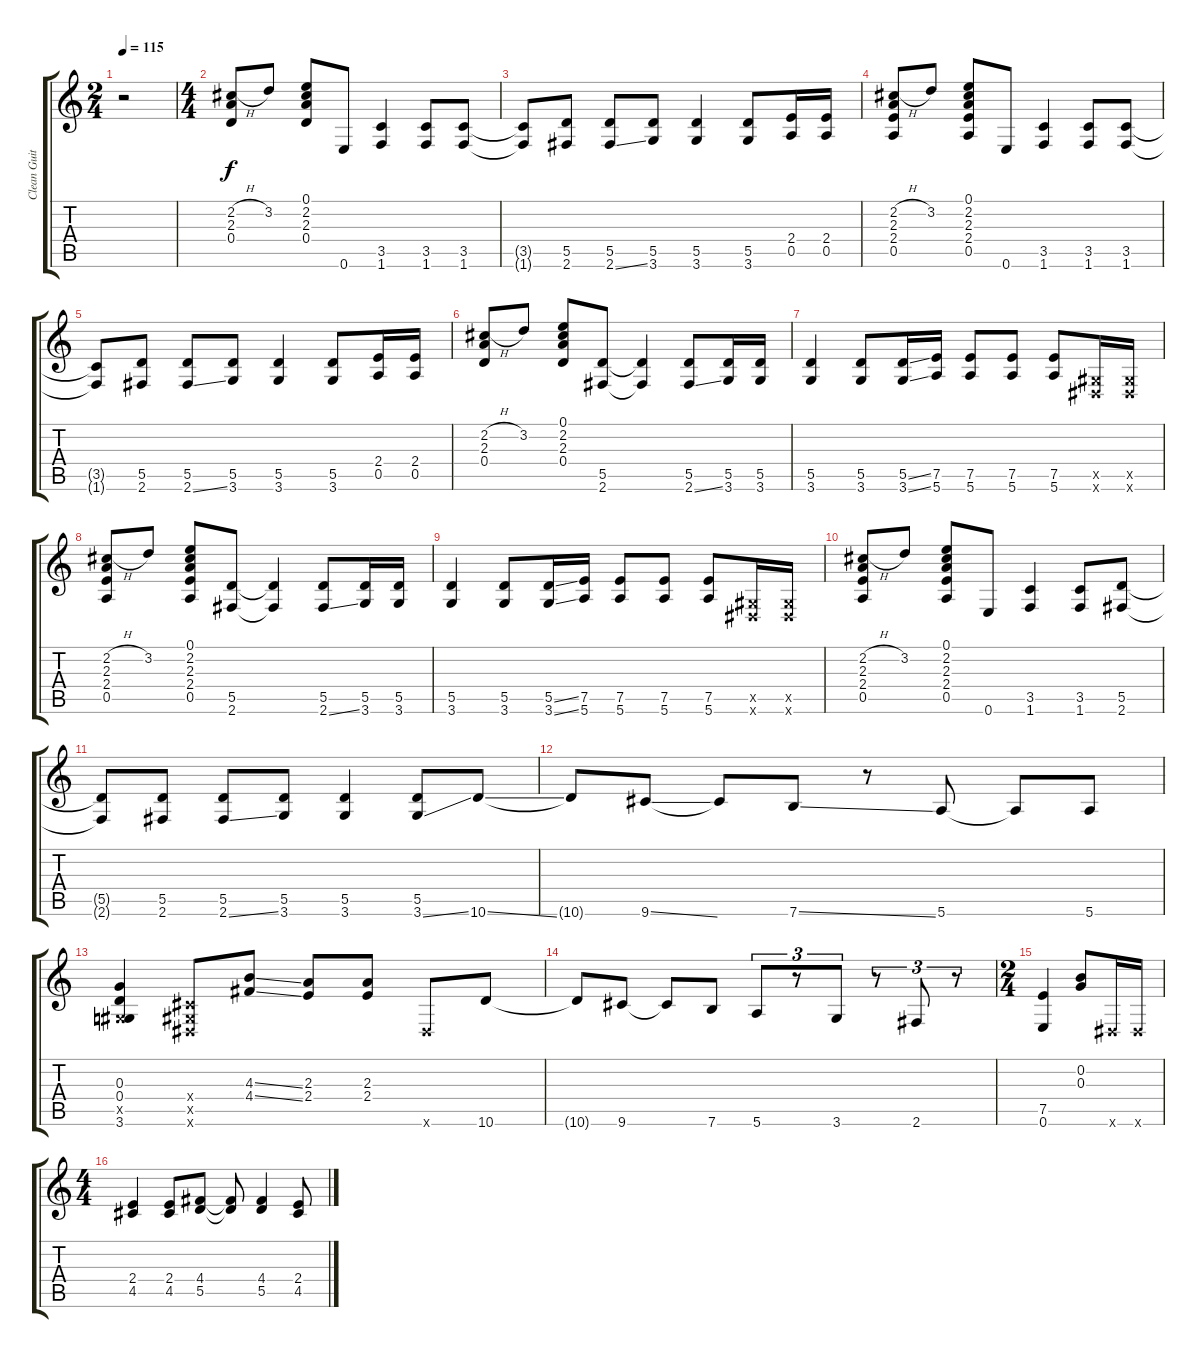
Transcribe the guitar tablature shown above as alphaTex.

\track ("Clean Guitar" "Clean Guit") {instrument electricguitarclean}
\staff {score tabs}
\tuning (E4 B3 G3 D3 A2 E2) {hide}
\ts (2 4)
\tempo 115
\clef g2
\ks c
r.2{dy f instrument electricguitarclean} |
\ts (4 4)
(2.2{h} 2.3 0.4).8 3.2.8 (0.1 2.2 2.3 0.4).8 0.6.8 (3.5 1.6).4 (3.5 1.6).8 (3.5 1.6).8 |
(3.5{t} 1.6{t}).8 (5.5 2.6).8 (5.5 2.6{ss}).8 (5.5 3.6).8 (5.5 3.6).4 (5.5 3.6).8 (2.4 0.5).16 (2.4 0.5).16 |
(2.2{h} 2.3 2.4 0.5).8 3.2.8 (0.1 2.2 2.3 2.4 0.5).8 0.6.8 (3.5 1.6).4 (3.5 1.6).8 (3.5 1.6).8 |
(3.5{t} 1.6{t}).8 (5.5 2.6).8 (5.5 2.6{ss}).8 (5.5 3.6).8 (5.5 3.6).4 (5.5 3.6).8 (2.4 0.5).16 (2.4 0.5).16 |
(2.2{h} 2.3 0.4).8 3.2.8 (0.1 2.2 2.3 0.4).8 (5.5 2.6).8 (5.5{t} 2.6{t}).4 (5.5 2.6{ss}).8 (5.5 3.6).16 (5.5 3.6).16 |
(5.5 3.6).4 (5.5 3.6).8 (5.5{ss} 3.6{ss}).16 (7.5 5.6).16 (7.5 5.6).8 (7.5 5.6).8 (7.5 5.6).8 (-1.5{x} -1.6{x}).16 (-1.5{x} -1.6{x}).16 |
(2.2{h} 2.3 2.4 0.5).8 3.2.8 (0.1 2.2 2.3 2.4 0.5).8 (5.5 2.6).8 (5.5{t} 2.6{t}).4 (5.5 2.6{ss}).8 (5.5 3.6).16 (5.5 3.6).16 |
(5.5 3.6).4 (5.5 3.6).8 (5.5{ss} 3.6{ss}).16 (7.5 5.6).16 (7.5 5.6).8 (7.5 5.6).8 (7.5 5.6).8 (-1.5{x} -1.6{x}).16 (-1.5{x} -1.6{x}).16 |
(2.2{h} 2.3 2.4 0.5).8 3.2.8 (0.1 2.2 2.3 2.4 0.5).8 0.6.8 (3.5 1.6).4 (3.5 1.6).8 (5.5 2.6).8 |
(5.5{t} 2.6{t}).8 (5.5 2.6).8 (5.5 2.6{ss}).8 (5.5 3.6).8 (5.5 3.6).4 (5.5 3.6{ss}).8 10.6{ss}.8 |
10.6{t}.8 9.6{ss}.8 9.6{t}.8 7.6{ss}.8 r.8 5.6.8 5.6{t}.8 5.6.8 |
(0.3 0.4 -1.5{x} 3.6).4 (-1.4{x} -1.5{x} -1.6{x}).8 (4.3{ss} 4.4{ss}).8 (2.3 2.4).8 (2.3 2.4).8 -1.6{x}.8 10.6.8 |
10.6{t}.8 9.6.8 9.6{t}.8 7.6.8 5.6.8{tu (3 2)} r.8{tu (3 2)} 3.6.8{tu (3 2)} r.8{tu (3 2)} 2.6.8{tu (3 2)} r.8{tu (3 2)} |
\ts (2 4)
(7.5 0.6).4 (0.2 0.3).8 -1.6{x}.16 -1.6{x}.16 |
\ts (4 4)
(2.4 4.5).4 (2.4 4.5).8 (4.4 5.5).8 (4.4{t} 5.5{t}).8 (4.4 5.5).4 (2.4 4.5).8
